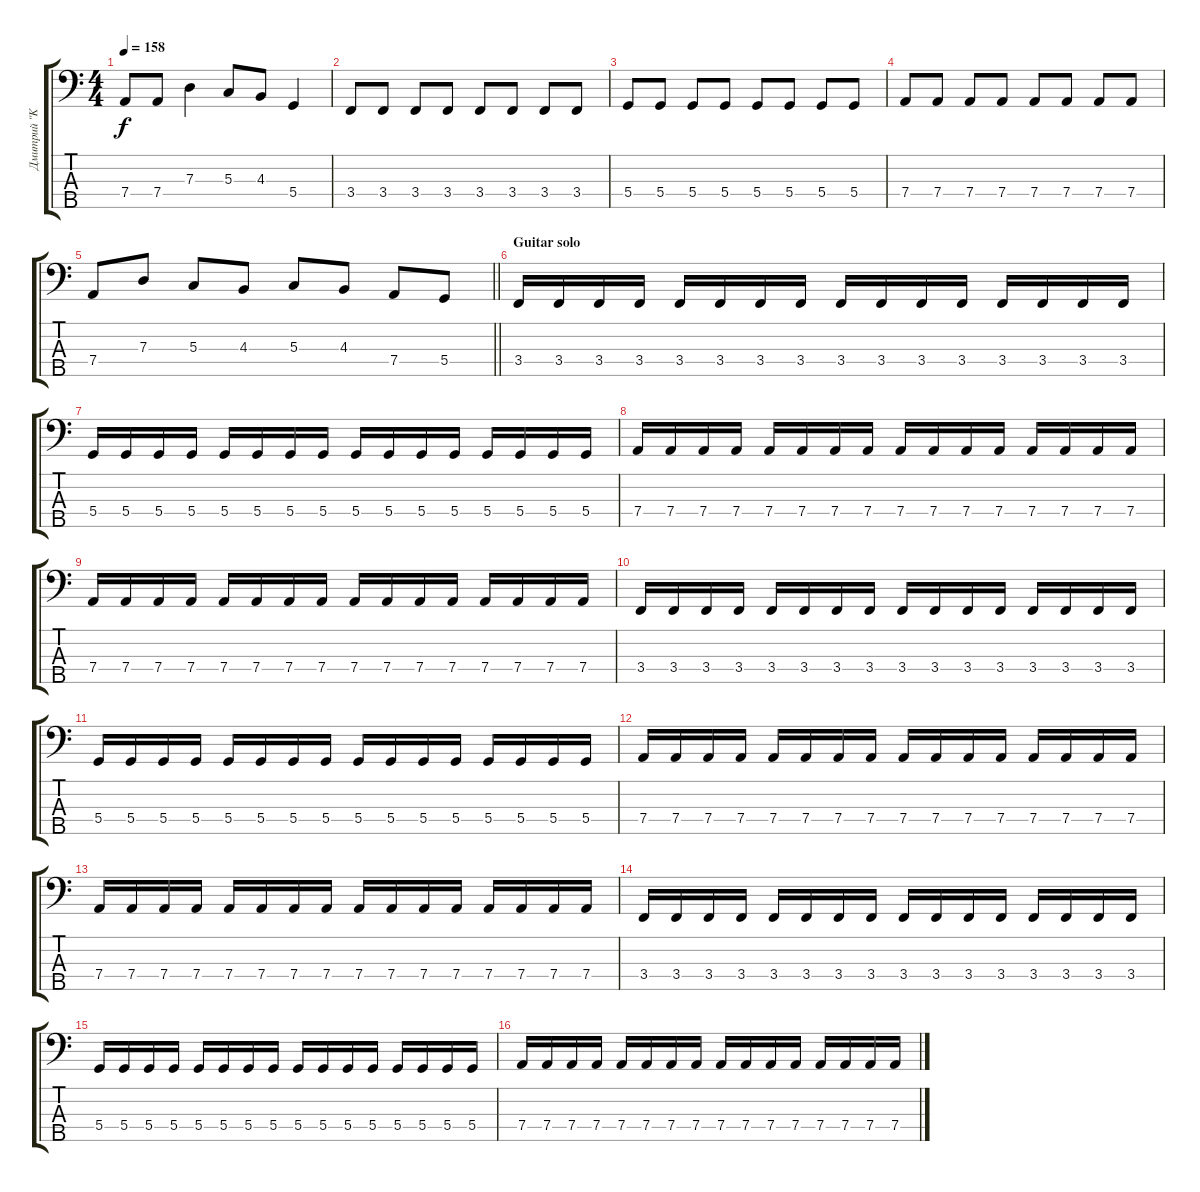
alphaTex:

\track ("Дмитрий \"Kawazu\" Голяшев" "Дмитрий \"K") {instrument electricbassfinger}
\staff {score tabs}
\tuning (F2 C2 G1 D1 A0) {hide}
\ts (4 4)
\tempo 158
\clef f4
\ks c
7.4.8{dy f} 7.4.8 7.3.4 5.3.8 4.3.8 5.4.4 |
3.4.8 3.4.8 3.4.8 3.4.8 3.4.8 3.4.8 3.4.8 3.4.8 |
5.4.8 5.4.8 5.4.8 5.4.8 5.4.8 5.4.8 5.4.8 5.4.8 |
7.4.8 7.4.8 7.4.8 7.4.8 7.4.8 7.4.8 7.4.8 7.4.8 |
\barLineRight lightlight
7.4.8 7.3.8 5.3.8 4.3.8 5.3.8 4.3.8 7.4.8 5.4.8 |
\section ("" "Guitar solo")
3.4.16 3.4.16 3.4.16 3.4.16 3.4.16 3.4.16 3.4.16 3.4.16 3.4.16 3.4.16 3.4.16 3.4.16 3.4.16 3.4.16 3.4.16 3.4.16 |
5.4.16 5.4.16 5.4.16 5.4.16 5.4.16 5.4.16 5.4.16 5.4.16 5.4.16 5.4.16 5.4.16 5.4.16 5.4.16 5.4.16 5.4.16 5.4.16 |
7.4.16 7.4.16 7.4.16 7.4.16 7.4.16 7.4.16 7.4.16 7.4.16 7.4.16 7.4.16 7.4.16 7.4.16 7.4.16 7.4.16 7.4.16 7.4.16 |
7.4.16 7.4.16 7.4.16 7.4.16 7.4.16 7.4.16 7.4.16 7.4.16 7.4.16 7.4.16 7.4.16 7.4.16 7.4.16 7.4.16 7.4.16 7.4.16 |
3.4.16 3.4.16 3.4.16 3.4.16 3.4.16 3.4.16 3.4.16 3.4.16 3.4.16 3.4.16 3.4.16 3.4.16 3.4.16 3.4.16 3.4.16 3.4.16 |
5.4.16 5.4.16 5.4.16 5.4.16 5.4.16 5.4.16 5.4.16 5.4.16 5.4.16 5.4.16 5.4.16 5.4.16 5.4.16 5.4.16 5.4.16 5.4.16 |
7.4.16 7.4.16 7.4.16 7.4.16 7.4.16 7.4.16 7.4.16 7.4.16 7.4.16 7.4.16 7.4.16 7.4.16 7.4.16 7.4.16 7.4.16 7.4.16 |
7.4.16 7.4.16 7.4.16 7.4.16 7.4.16 7.4.16 7.4.16 7.4.16 7.4.16 7.4.16 7.4.16 7.4.16 7.4.16 7.4.16 7.4.16 7.4.16 |
3.4.16 3.4.16 3.4.16 3.4.16 3.4.16 3.4.16 3.4.16 3.4.16 3.4.16 3.4.16 3.4.16 3.4.16 3.4.16 3.4.16 3.4.16 3.4.16 |
5.4.16 5.4.16 5.4.16 5.4.16 5.4.16 5.4.16 5.4.16 5.4.16 5.4.16 5.4.16 5.4.16 5.4.16 5.4.16 5.4.16 5.4.16 5.4.16 |
7.4.16 7.4.16 7.4.16 7.4.16 7.4.16 7.4.16 7.4.16 7.4.16 7.4.16 7.4.16 7.4.16 7.4.16 7.4.16 7.4.16 7.4.16 7.4.16
